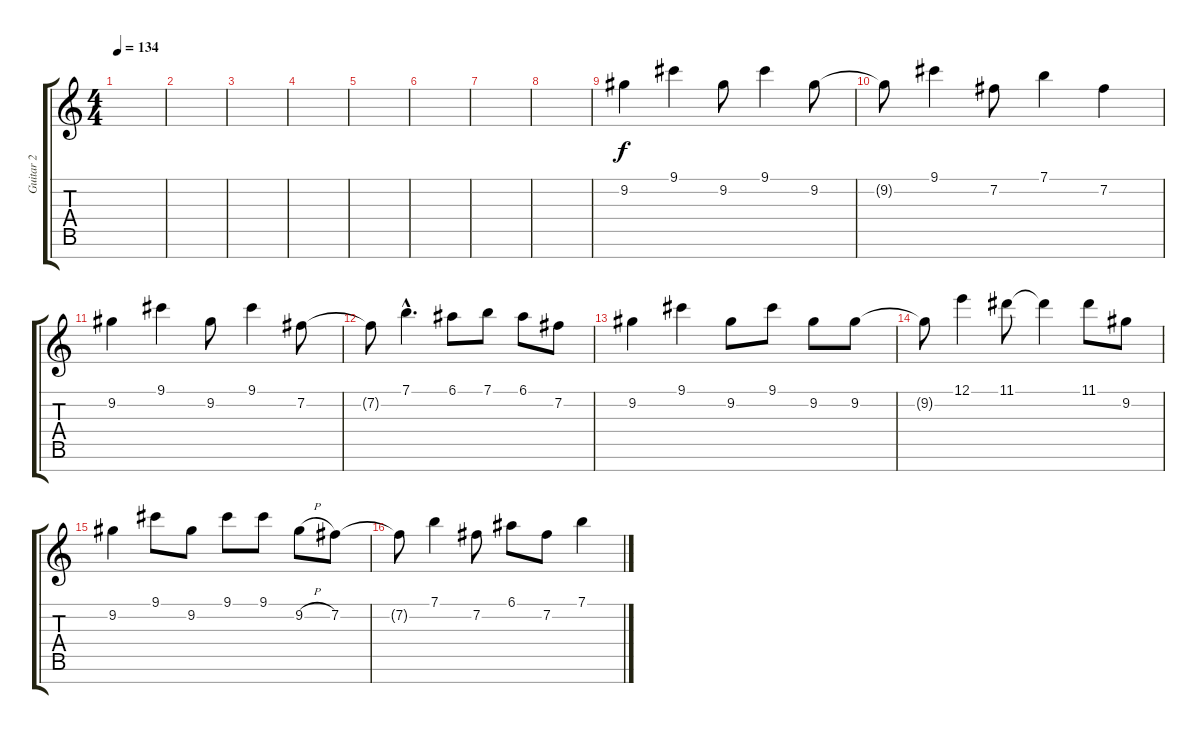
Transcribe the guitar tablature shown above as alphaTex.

\track ("Guitar 2" "Guitar 2") {instrument electricguitarclean}
\staff {score tabs}
\tuning (E4 B3 G3 D3 A2 E2 B1) {hide}
\ts (4 4)
\tempo 134
\clef g2
\ks c
|
|
|
|
|
|
|
|
9.2.4 9.1.4 9.2.8 9.1.4 9.2.8 |
9.2{t}.8 9.1.4 7.2.8 7.1.4 7.2.4 |
9.2.4 9.1.4 9.2.8 9.1.4 7.2.8 |
7.2{t}.8 7.1{hac}.4{d} 6.1.8 7.1.8 6.1.8 7.2.8 |
9.2.4 9.1.4 9.2.8 9.1.8 9.2.8 9.2.8 |
9.2{t}.8 12.1.4 11.1.8 11.1{t}.4 11.1.8 9.2.8 |
9.2.4 9.1.8 9.2.8 9.1.8 9.1.8 9.2{h}.8 7.2.8 |
7.2{t}.8 7.1.4 7.2.8 6.1.8 7.2.8 7.1.4
